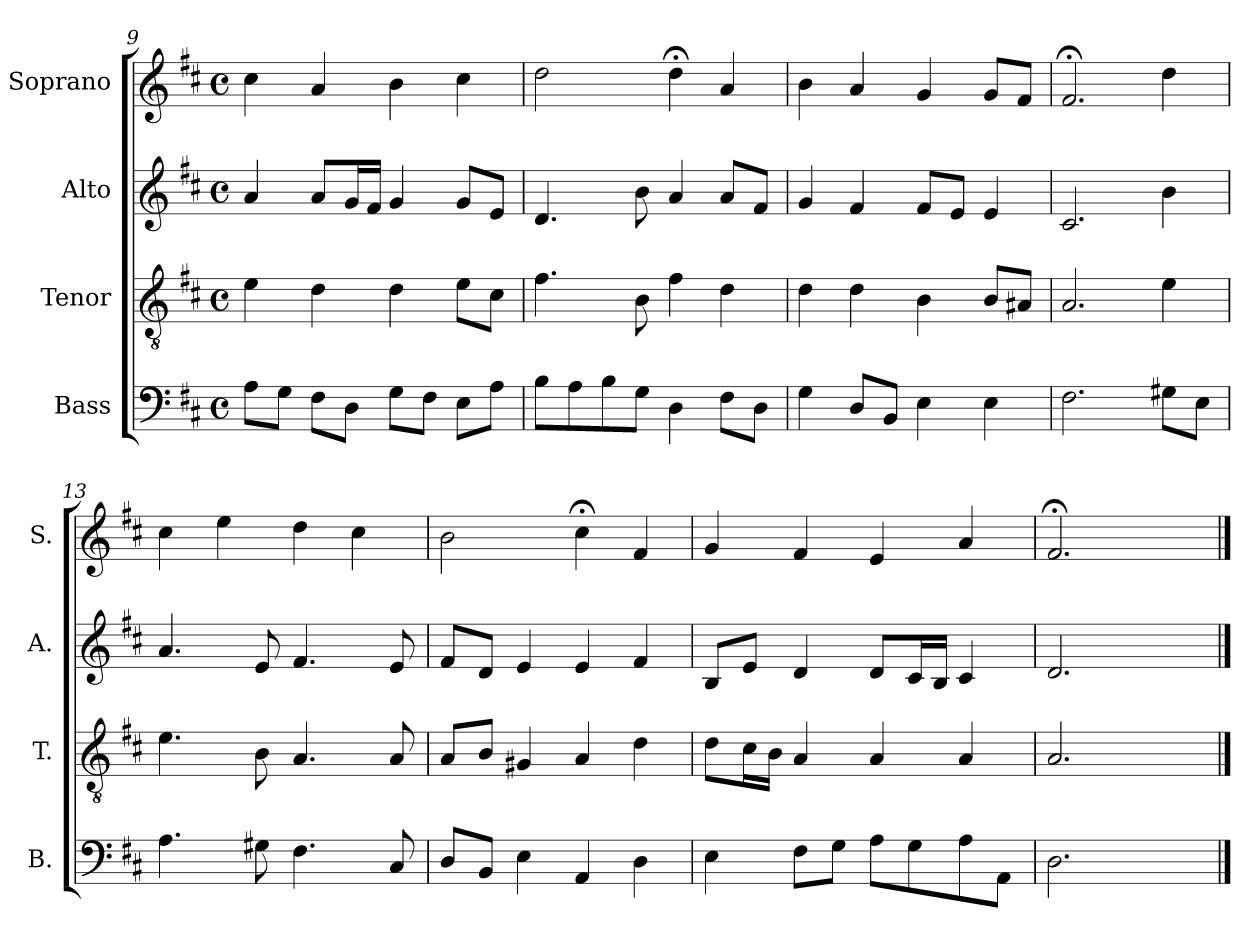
**kern	**kern	**kern	**kern
*part4	*part3	*part2	*part1
*staff4	*staff3	*staff2	*staff1
*I"Bass	*I"Tenor	*I"Alto	*I"Soprano
*I'B.	*I'T.	*I'A.	*I'S.
*clefF4	*clefGv2	*clefG2	*clefG2
*k[f#c#]	*k[f#c#]	*k[f#c#]	*k[f#c#]
*D:	*D:	*D:	*D:
*M4/4	*M4/4	*M4/4	*M4/4
*met(c)	*met(c)	*met(c)	*met(c)
=9	=9	=9	=9
8A\L	4e\	4a/	4cc#\
8G\J	.	.	.
8F#\L	4d\	8a/L	4a/
8D\J	.	16g/L	.
.	.	16f#/JJ	.
8G\L	4d\	4g/	4b\
8F#\J	.	.	.
8E\L	8e\L	8g/L	4cc#\
8A\J	8c#\J	8e/J	.
=10	=10	=10	=10
8B\L	4.f#\	4.d/	2dd\
8A\	.	.	.
8B\	.	.	.
8G\J	8B\	8b\	.
4D\	4f#\	4a/	4dd;<\
8F#\L	4d\	8a/L	4a/
8D\J	.	8f#/J	.
!!LO:LB:g=z
=11	=11	=11	=11
4G\	4d\	4g/	4b\
8D/L	4d\	4f#/	4a/
8BB/J	.	.	.
4E\	4B\	8f#/L	4g/
.	.	8e/J	.
4E\	8B/L	4e/	8g/L
.	8A#X/J	.	8f#/J
=12	=12	=12	=12
2.F#\	2.A/	2.c#/	2.f#;</
8G#X\L	4e\	4b\	4dd\
8E\J	.	.	.
=13	=13	=13	=13
4.A\	4.e\	4.a/	4cc#\
.	.	.	4ee\
8G#X\	8B\	8e/	.
4.F#\	4.A/	4.f#/	4dd\
.	.	.	4cc#\
8C#/	8A/	8e/	.
=14	=14	=14	=14
8D/L	8A/L	8f#/L	2b\
8BB/J	8B/J	8d/J	.
4E\	4G#X/	4e/	.
4AA/	4A/	4e/	4cc#;<\
4D\	4d\	4f#/	4f#/
=15	=15	=15	=15
4E\	8d\L	8B/L	4g/
.	16c#\L	8e/J	.
.	16B\JJ	.	.
8F#\L	4A/	4d/	4f#/
8G\J	.	.	.
8A\L	4A/	8d/L	4e/
8G\	.	16c#/L	.
.	.	16B/JJ	.
8A\	4A/	4c#/	4a/
8AA\J	.	.	.
=16	=16	=16	=16
2.D\	2.A/	2.d/	2.f#;</
4ryy	4ryy	4ryy	4ryy
==	==	==	==
*-	*-	*-	*-
